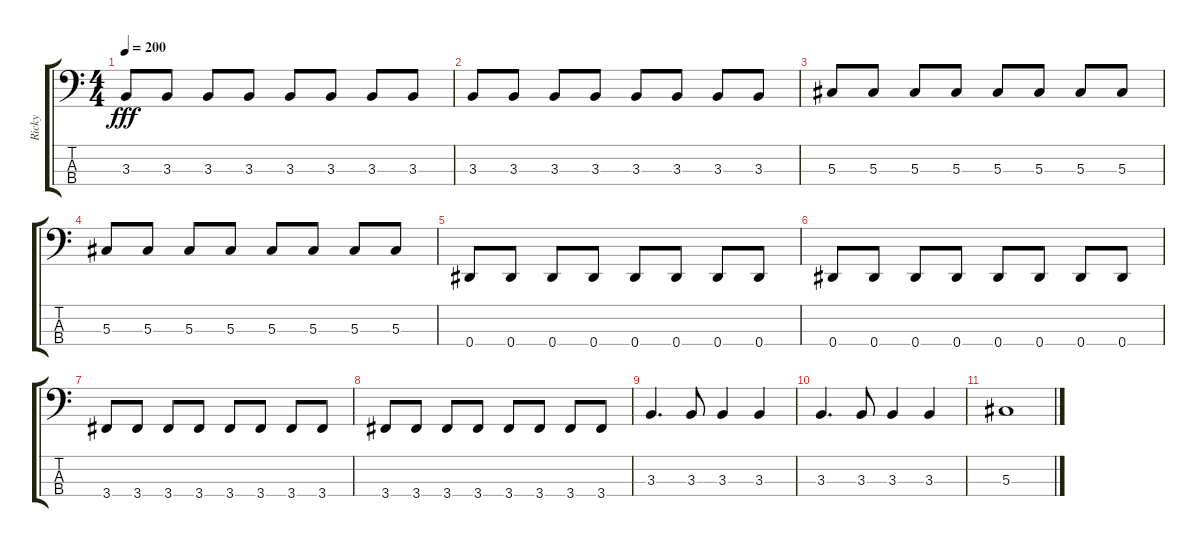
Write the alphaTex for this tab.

\track ("Ricky" "Ricky") {instrument electricbasspick}
\staff {score tabs}
\tuning (Gb2 Db2 Ab1 Eb1) {hide}
\ts (4 4)
\tempo 200
\clef f4
\ks c
3.3.8{dy fff} 3.3.8 3.3.8 3.3.8 3.3.8 3.3.8 3.3.8 3.3.8 |
3.3.8 3.3.8 3.3.8 3.3.8 3.3.8 3.3.8 3.3.8 3.3.8 |
5.3.8 5.3.8 5.3.8 5.3.8 5.3.8 5.3.8 5.3.8 5.3.8 |
5.3.8 5.3.8 5.3.8 5.3.8 5.3.8 5.3.8 5.3.8 5.3.8 |
0.4.8 0.4.8 0.4.8 0.4.8 0.4.8 0.4.8 0.4.8 0.4.8 |
0.4.8 0.4.8 0.4.8 0.4.8 0.4.8 0.4.8 0.4.8 0.4.8 |
3.4.8 3.4.8 3.4.8 3.4.8 3.4.8 3.4.8 3.4.8 3.4.8 |
3.4.8 3.4.8 3.4.8 3.4.8 3.4.8 3.4.8 3.4.8 3.4.8 |
3.3.4{d} 3.3.8 3.3.4 3.3.4 |
3.3.4{d} 3.3.8 3.3.4 3.3.4 |
5.3.1
